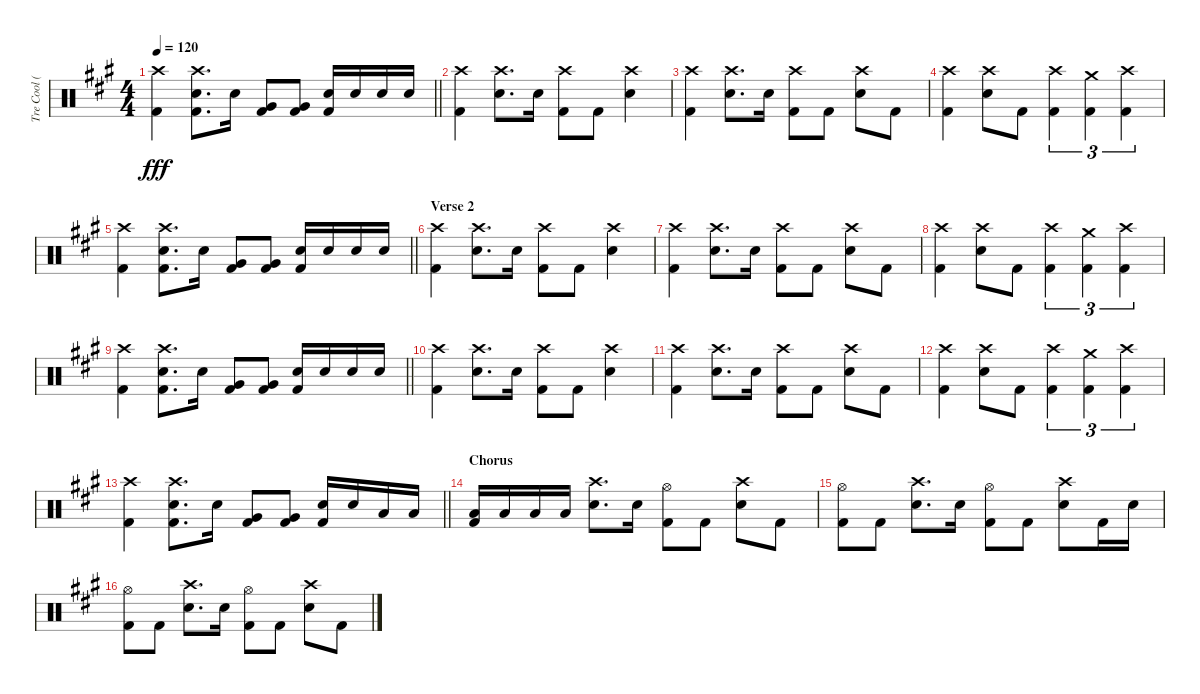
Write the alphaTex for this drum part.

\track ("Tre Cool (Drums)" "Tre Cool (") {instrument percussion}
\staff {score}
\articulation defaults
\ts (4 4)
\tempo 120
\clef neutral
\barLineRight lightlight
\ks a
("Crash high (hit)" "Kick (hit) 2").4{dy fff} ("Crash high (hit)" "Electric Snare (hit)" "Kick (hit) 2").8{d} "Electric Snare (hit)".16 ("Very Low Tom (hit)" "Kick (hit) 2").8 ("Very Low Tom (hit)" "Kick (hit) 2").8 ("Electric Snare (hit)" "Kick (hit) 2").16 "Electric Snare (hit)".16 "Electric Snare (hit)".16 "Electric Snare (hit)".16 |
("Crash high (hit)" "Kick (hit) 2").4 ("Crash high (hit)" "Electric Snare (hit)").8{d} "Electric Snare (hit)".16 ("Crash high (hit)" "Kick (hit) 2").8 "Kick (hit) 2".8 ("Crash high (hit)" "Electric Snare (hit)").4 |
("Crash high (hit)" "Kick (hit) 2").4 ("Crash high (hit)" "Electric Snare (hit)").8{d} "Electric Snare (hit)".16 ("Crash high (hit)" "Kick (hit) 2").8 "Kick (hit) 2".8 ("Crash high (hit)" "Electric Snare (hit)").8 "Kick (hit) 2".8 |
("Crash high (hit)" "Kick (hit) 2").4 ("Crash high (hit)" "Electric Snare (hit)").8 "Kick (hit) 2".8 ("Crash high (hit)" "Kick (hit) 2").4{tu (3 2)} ("Crash medium (hit)" "Kick (hit) 2").4{tu (3 2)} ("Crash high (hit)" "Kick (hit) 2").4{tu (3 2)} |
\barLineRight lightlight
("Crash high (hit)" "Kick (hit) 2").4 ("Crash high (hit)" "Electric Snare (hit)" "Kick (hit) 2").8{d} "Electric Snare (hit)".16 ("Very Low Tom (hit)" "Kick (hit) 2").8 ("Very Low Tom (hit)" "Kick (hit) 2").8 ("Electric Snare (hit)" "Kick (hit) 2").16 "Electric Snare (hit)".16 "Electric Snare (hit)".16 "Electric Snare (hit)".16 |
\section ("" "Verse 2")
("Crash high (hit)" "Kick (hit) 2").4 ("Crash high (hit)" "Electric Snare (hit)").8{d} "Electric Snare (hit)".16 ("Crash high (hit)" "Kick (hit) 2").8 "Kick (hit) 2".8 ("Crash high (hit)" "Electric Snare (hit)").4 |
("Crash high (hit)" "Kick (hit) 2").4 ("Crash high (hit)" "Electric Snare (hit)").8{d} "Electric Snare (hit)".16 ("Crash high (hit)" "Kick (hit) 2").8 "Kick (hit) 2".8 ("Crash high (hit)" "Electric Snare (hit)").8 "Kick (hit) 2".8 |
("Crash high (hit)" "Kick (hit) 2").4 ("Crash high (hit)" "Electric Snare (hit)").8 "Kick (hit) 2".8 ("Crash high (hit)" "Kick (hit) 2").4{tu (3 2)} ("Crash medium (hit)" "Kick (hit) 2").4{tu (3 2)} ("Crash high (hit)" "Kick (hit) 2").4{tu (3 2)} |
\barLineRight lightlight
("Crash high (hit)" "Kick (hit) 2").4 ("Crash high (hit)" "Electric Snare (hit)" "Kick (hit) 2").8{d} "Electric Snare (hit)".16 ("Very Low Tom (hit)" "Kick (hit) 2").8 ("Very Low Tom (hit)" "Kick (hit) 2").8 ("Electric Snare (hit)" "Kick (hit) 2").16 "Electric Snare (hit)".16 "Electric Snare (hit)".16 "Electric Snare (hit)".16 |
("Crash high (hit)" "Kick (hit) 2").4 ("Crash high (hit)" "Electric Snare (hit)").8{d} "Electric Snare (hit)".16 ("Crash high (hit)" "Kick (hit) 2").8 "Kick (hit) 2".8 ("Crash high (hit)" "Electric Snare (hit)").4 |
("Crash high (hit)" "Kick (hit) 2").4 ("Crash high (hit)" "Electric Snare (hit)").8{d} "Electric Snare (hit)".16 ("Crash high (hit)" "Kick (hit) 2").8 "Kick (hit) 2".8 ("Crash high (hit)" "Electric Snare (hit)").8 "Kick (hit) 2".8 |
("Crash high (hit)" "Kick (hit) 2").4 ("Crash high (hit)" "Electric Snare (hit)").8 "Kick (hit) 2".8 ("Crash high (hit)" "Kick (hit) 2").4{tu (3 2)} ("Crash medium (hit)" "Kick (hit) 2").4{tu (3 2)} ("Crash high (hit)" "Kick (hit) 2").4{tu (3 2)} |
\barLineRight lightlight
("Crash high (hit)" "Kick (hit) 2").4 ("Crash high (hit)" "Electric Snare (hit)" "Kick (hit) 2").8{d} "Electric Snare (hit)".16 ("Very Low Tom (hit)" "Kick (hit) 2").8 ("Very Low Tom (hit)" "Kick (hit) 2").8 ("Electric Snare (hit)" "Kick (hit) 2").16 "Electric Snare (hit)".16 "Low Tom (hit)".16 "Low Tom (hit)".16 |
\section ("" "Chorus")
("Low Tom (hit)" "Kick (hit) 2").16 "Low Tom (hit)".16 "Low Tom (hit)".16 "Low Tom (hit)".16 ("Crash high (hit)" "Electric Snare (hit)").8{d} "Electric Snare (hit)".16 ("Hi-Hat (open)" "Kick (hit) 2").8 "Kick (hit) 2".8 ("Crash high (hit)" "Electric Snare (hit)").8 "Kick (hit) 2".8 |
("Hi-Hat (open)" "Kick (hit) 2").8 "Kick (hit) 2".8 ("Crash high (hit)" "Electric Snare (hit)").8{d} "Electric Snare (hit)".16 ("Hi-Hat (open)" "Kick (hit) 2").8 "Kick (hit) 2".8 ("Crash high (hit)" "Electric Snare (hit)").8 "Kick (hit) 2".16 "Electric Snare (hit)".16 |
("Hi-Hat (open)" "Kick (hit) 2").8 "Kick (hit) 2".8 ("Crash high (hit)" "Electric Snare (hit)").8{d} "Electric Snare (hit)".16 ("Hi-Hat (open)" "Kick (hit) 2").8 "Kick (hit) 2".8 ("Crash high (hit)" "Electric Snare (hit)").8 "Kick (hit) 2".8
